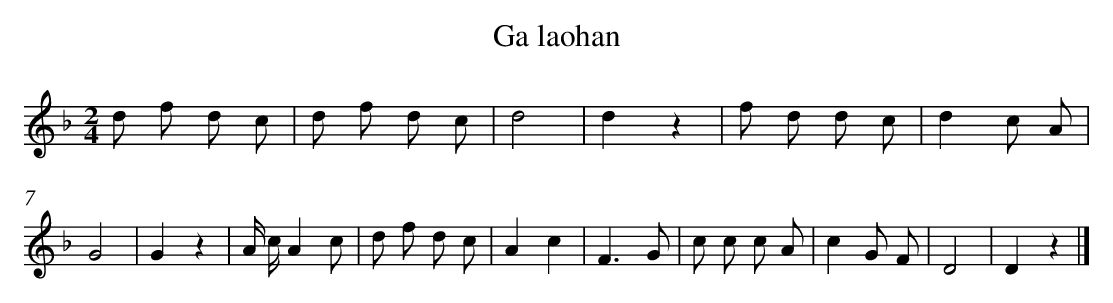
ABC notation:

X:1
T: Ga laohan
L: 1/8
M: 2/4
K: F
d f d c |
d f d c |
d4 |
d2z2 |
f d d c |
d2c A |
G4 |
G2z2 |
A/ c/A2c |
d f d c |
A2c2 |
F3G |
c c c A |
c2G F |
D4 |
D2z2 |]
